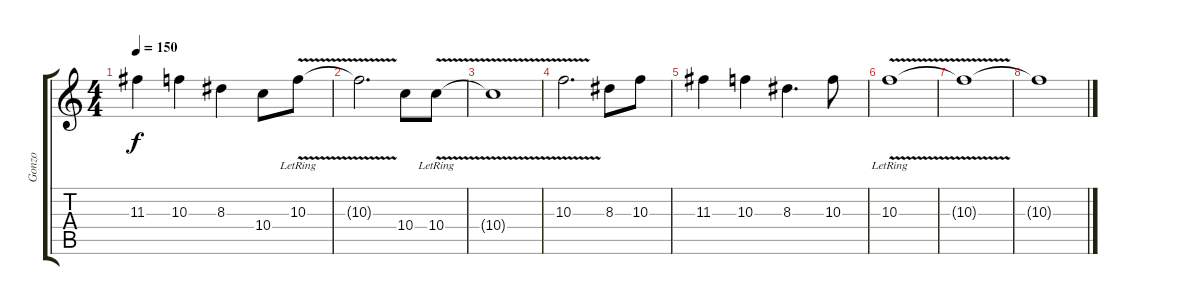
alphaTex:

\track ("Gonzo" "Gonzo") {instrument distortionguitar}
\staff {score tabs}
\tuning (E4 B3 G3 D3 A2 E2) {hide}
\ts (4 4)
\tempo 150
\clef g2
\ks c
11.3.4{dy f} 10.3.4 8.3.4 10.4.8 10.3{v lr}.8 |
10.3{t}.2{d} 10.4.8 10.4{v lr}.8 |
10.4{t}.1 |
10.3{v}.2{d} 8.3.8 10.3.8 |
11.3.4 10.3.4 8.3.4{d} 10.3.8 |
10.3{v lr}.1 |
10.3{t}.1{volume 0} |
10.3{t}.1
